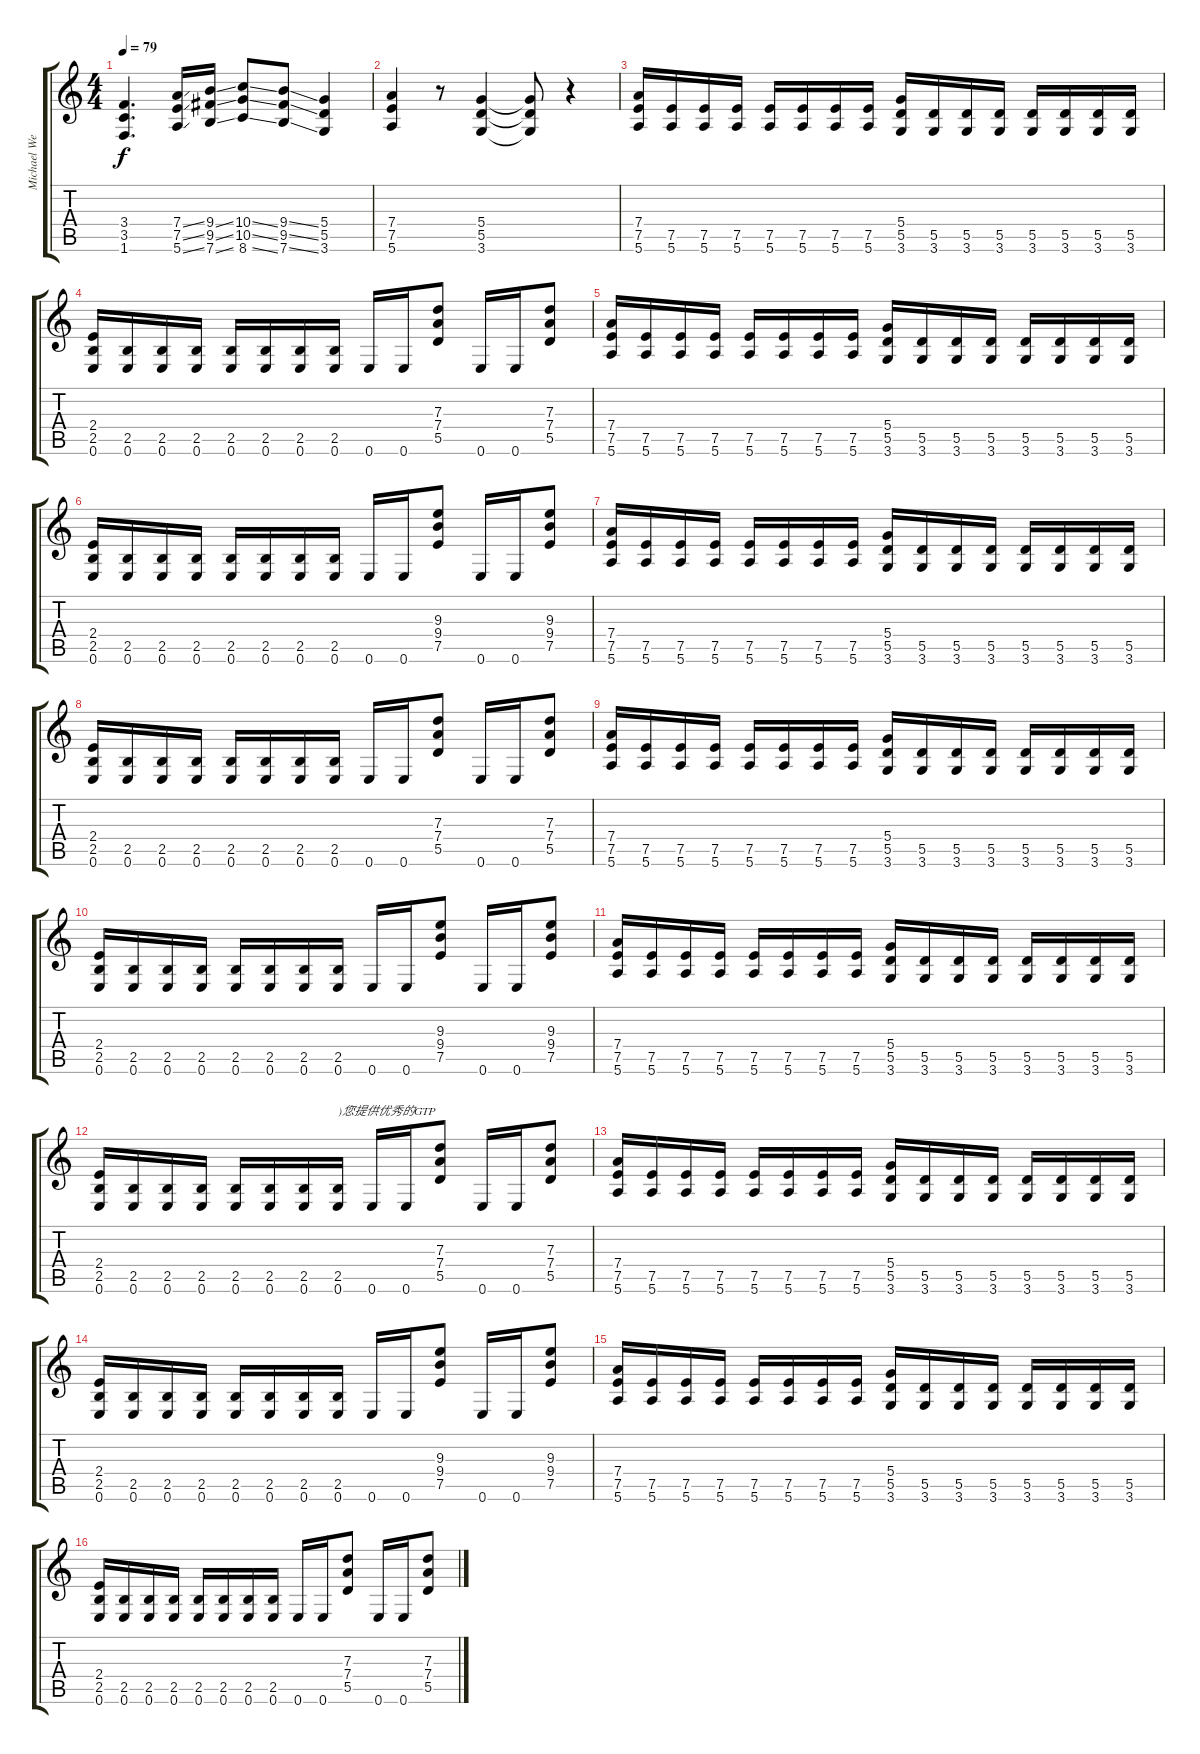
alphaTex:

\track ("Michael Weikath" "Michael We") {instrument distortionguitar}
\staff {score tabs}
\tuning (E4 B3 G3 D3 A2 E2) {hide}
\ts (4 4)
\tempo 79
\clef g2
\ks c
(3.4{t} 3.5{t} 1.6{t}).4{d dy f} (7.4{ss} 7.5{ss} 5.6{ss}).16 (9.4{ss} 9.5{ss} 7.6{ss}).16 (10.4{ss} 10.5{ss} 8.6{ss}).8 (9.4{ss} 9.5{ss} 7.6{ss}).8 (5.4 5.5 3.6).4 |
(7.4 7.5 5.6).4 r.8 (5.4 5.5 3.6).4 (5.4{t} 5.5{t} 3.6{t}).8 r.4 |
(7.4 7.5 5.6).16 (7.5 5.6).16 (7.5 5.6).16 (7.5 5.6).16 (7.5 5.6).16 (7.5 5.6).16 (7.5 5.6).16 (7.5 5.6).16 (5.4 5.5 3.6).16 (5.5 3.6).16 (5.5 3.6).16 (5.5 3.6).16 (5.5 3.6).16 (5.5 3.6).16 (5.5 3.6).16 (5.5 3.6).16 |
(2.4 2.5 0.6).16 (2.5 0.6).16 (2.5 0.6).16 (2.5 0.6).16 (2.5 0.6).16 (2.5 0.6).16 (2.5 0.6).16 (2.5 0.6).16 0.6.16 0.6.16 (7.3 7.4 5.5).8 0.6.16 0.6.16 (7.3 7.4 5.5).8 |
(7.4 7.5 5.6).16 (7.5 5.6).16 (7.5 5.6).16 (7.5 5.6).16 (7.5 5.6).16 (7.5 5.6).16 (7.5 5.6).16 (7.5 5.6).16 (5.4 5.5 3.6).16 (5.5 3.6).16 (5.5 3.6).16 (5.5 3.6).16 (5.5 3.6).16 (5.5 3.6).16 (5.5 3.6).16 (5.5 3.6).16 |
(2.4 2.5 0.6).16 (2.5 0.6).16 (2.5 0.6).16 (2.5 0.6).16 (2.5 0.6).16 (2.5 0.6).16 (2.5 0.6).16 (2.5 0.6).16 0.6.16 0.6.16 (9.3 9.4 7.5).8 0.6.16 0.6.16 (9.3 9.4 7.5).8 |
(7.4 7.5 5.6).16 (7.5 5.6).16 (7.5 5.6).16 (7.5 5.6).16 (7.5 5.6).16 (7.5 5.6).16 (7.5 5.6).16 (7.5 5.6).16 (5.4 5.5 3.6).16 (5.5 3.6).16 (5.5 3.6).16 (5.5 3.6).16 (5.5 3.6).16 (5.5 3.6).16 (5.5 3.6).16 (5.5 3.6).16 |
(2.4 2.5 0.6).16 (2.5 0.6).16 (2.5 0.6).16 (2.5 0.6).16 (2.5 0.6).16 (2.5 0.6).16 (2.5 0.6).16 (2.5 0.6).16 0.6.16 0.6.16 (7.3 7.4 5.5).8 0.6.16 0.6.16 (7.3 7.4 5.5).8 |
(7.4 7.5 5.6).16 (7.5 5.6).16 (7.5 5.6).16 (7.5 5.6).16 (7.5 5.6).16 (7.5 5.6).16 (7.5 5.6).16 (7.5 5.6).16 (5.4 5.5 3.6).16 (5.5 3.6).16 (5.5 3.6).16 (5.5 3.6).16 (5.5 3.6).16 (5.5 3.6).16 (5.5 3.6).16 (5.5 3.6).16 |
(2.4 2.5 0.6).16 (2.5 0.6).16 (2.5 0.6).16 (2.5 0.6).16 (2.5 0.6).16 (2.5 0.6).16 (2.5 0.6).16 (2.5 0.6).16 0.6.16 0.6.16 (9.3 9.4 7.5).8 0.6.16 0.6.16 (9.3 9.4 7.5).8 |
(7.4 7.5 5.6).16 (7.5 5.6).16 (7.5 5.6).16 (7.5 5.6).16 (7.5 5.6).16 (7.5 5.6).16 (7.5 5.6).16 (7.5 5.6).16 (5.4 5.5 3.6).16 (5.5 3.6).16 (5.5 3.6).16 (5.5 3.6).16 (5.5 3.6).16 (5.5 3.6).16 (5.5 3.6).16 (5.5 3.6).16 |
(2.4 2.5 0.6).16 (2.5 0.6).16 (2.5 0.6).16 (2.5 0.6).16 (2.5 0.6).16 (2.5 0.6).16 (2.5 0.6).16 (2.5 0.6).16{txt ")您提供优秀的GTP"} 0.6.16 0.6.16 (7.3 7.4 5.5).8 0.6.16 0.6.16 (7.3 7.4 5.5).8 |
(7.4 7.5 5.6).16 (7.5 5.6).16 (7.5 5.6).16 (7.5 5.6).16 (7.5 5.6).16 (7.5 5.6).16 (7.5 5.6).16 (7.5 5.6).16 (5.4 5.5 3.6).16 (5.5 3.6).16 (5.5 3.6).16 (5.5 3.6).16 (5.5 3.6).16 (5.5 3.6).16 (5.5 3.6).16 (5.5 3.6).16 |
(2.4 2.5 0.6).16 (2.5 0.6).16 (2.5 0.6).16 (2.5 0.6).16 (2.5 0.6).16 (2.5 0.6).16 (2.5 0.6).16 (2.5 0.6).16 0.6.16 0.6.16 (9.3 9.4 7.5).8 0.6.16 0.6.16 (9.3 9.4 7.5).8 |
(7.4 7.5 5.6).16 (7.5 5.6).16 (7.5 5.6).16 (7.5 5.6).16 (7.5 5.6).16 (7.5 5.6).16 (7.5 5.6).16 (7.5 5.6).16 (5.4 5.5 3.6).16 (5.5 3.6).16 (5.5 3.6).16 (5.5 3.6).16 (5.5 3.6).16 (5.5 3.6).16 (5.5 3.6).16 (5.5 3.6).16 |
(2.4 2.5 0.6).16 (2.5 0.6).16 (2.5 0.6).16 (2.5 0.6).16 (2.5 0.6).16 (2.5 0.6).16 (2.5 0.6).16 (2.5 0.6).16 0.6.16 0.6.16 (7.3 7.4 5.5).8 0.6.16 0.6.16 (7.3 7.4 5.5).8
